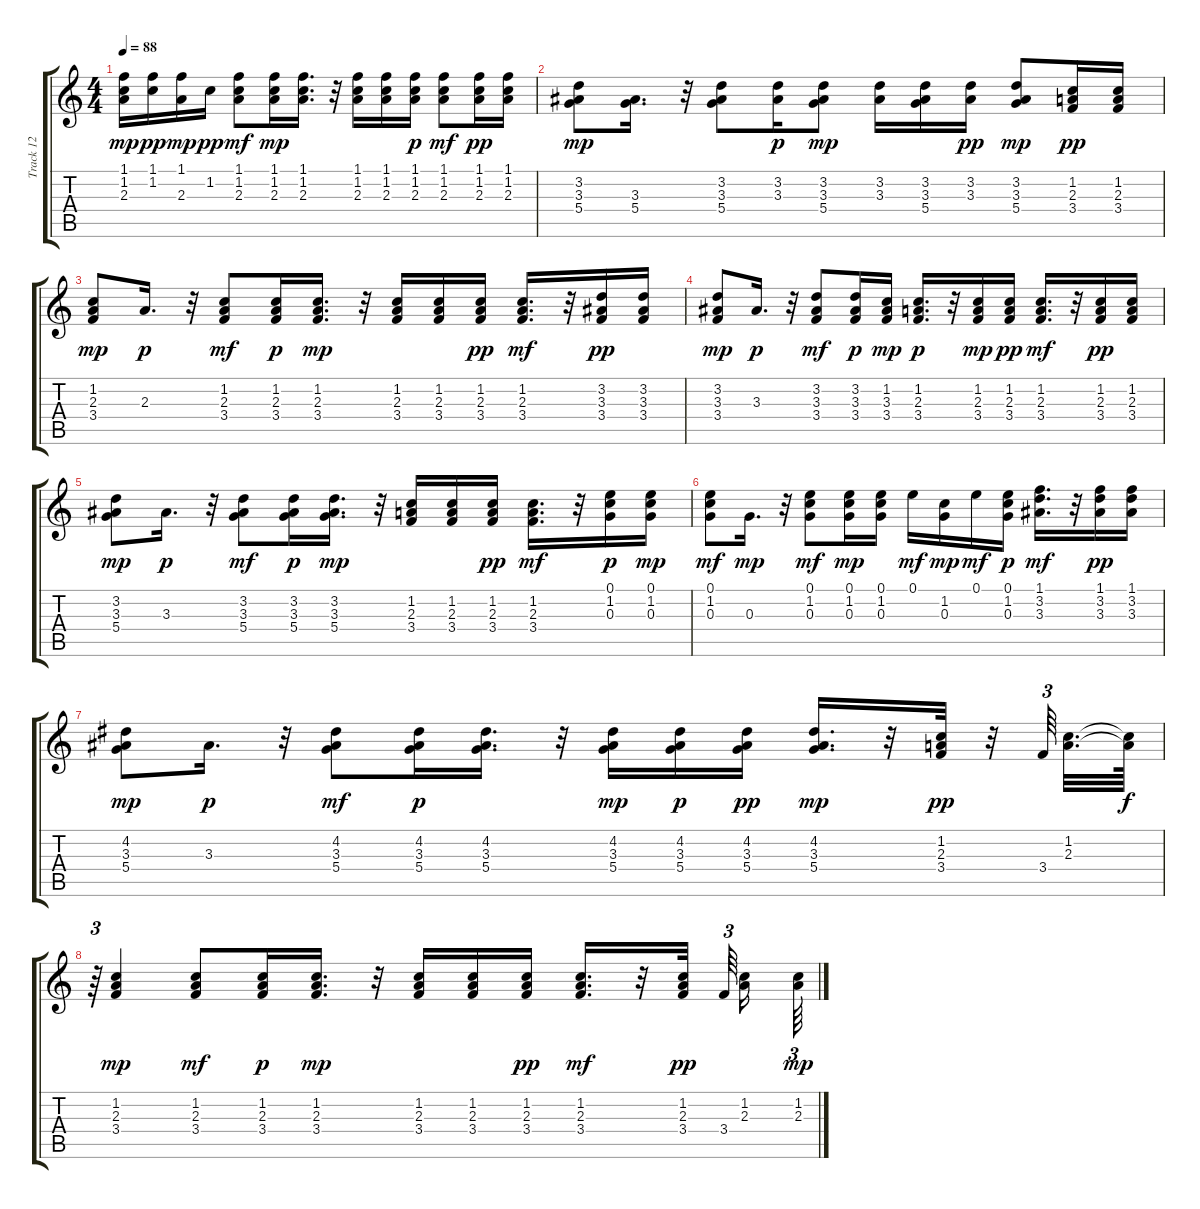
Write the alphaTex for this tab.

\track ("Track 12" "Track 12") {instrument acousticguitarsteel}
\staff {score tabs}
\tuning (E4 B3 G3 D3 A2 E2) {hide}
\ts (4 4)
\tempo 88
\clef g2
\ks c
(1.1 1.2 2.3).16{dy mp} (1.1 1.2).16{dy pp} (1.1 2.3).16{dy mp} 1.2.16{dy pp} (1.1 1.2 2.3).8{dy mf} (1.1 1.2 2.3).16{dy mp} (1.1 1.2 2.3).16{d} r.32 (1.1 1.2 2.3).16 (1.1 1.2 2.3).16 (1.1 1.2 2.3).16{dy p} (1.1 1.2 2.3).8{dy mf} (1.1 1.2 2.3).16{dy pp} (1.1 1.2 2.3).16 |
(3.2 3.3 5.4).8{dy mp} (3.3 5.4).16{d} r.32 (3.2 3.3 5.4).8 (3.2 3.3).16{dy p} (3.2 3.3 5.4).8{dy mp} (3.2 3.3).16 (3.2 3.3 5.4).16 (3.2 3.3).16{dy pp} (3.2 3.3 5.4).8{dy mp} (1.2 2.3 3.4).16{dy pp} (1.2 2.3 3.4).16 |
(1.2 2.3 3.4).8{dy mp} 2.3.16{d dy p} r.32 (1.2 2.3 3.4).8{dy mf} (1.2 2.3 3.4).16{dy p} (1.2 2.3 3.4).16{d dy mp} r.32 (1.2 2.3 3.4).16 (1.2 2.3 3.4).16 (1.2 2.3 3.4).16{dy pp} (1.2 2.3 3.4).16{d dy mf} r.32 (3.2 3.3 3.4).16{dy pp} (3.2 3.3 3.4).16 |
(3.2 3.3 3.4).8{dy mp} 3.3.16{d dy p} r.32 (3.2 3.3 3.4).8{dy mf} (3.2 3.3 3.4).16{dy p} (1.2 3.3 3.4).16{dy mp} (1.2 2.3 3.4).16{d dy p} r.32 (1.2 2.3 3.4).16{dy mp} (1.2 2.3 3.4).16{dy pp} (1.2 2.3 3.4).16{d dy mf} r.32 (1.2 2.3 3.4).16{dy pp} (1.2 2.3 3.4).16 |
(3.2 3.3 5.4).8{dy mp} 3.3.16{d dy p} r.32 (3.2 3.3 5.4).8{dy mf} (3.2 3.3 5.4).16{dy p} (3.2 3.3 5.4).16{d dy mp} r.32 (1.2 2.3 3.4).16 (1.2 2.3 3.4).16 (1.2 2.3 3.4).16{dy pp} (1.2 2.3 3.4).16{d dy mf} r.32 (0.1 1.2 0.3).16{dy p} (0.1 1.2 0.3).16{dy mp} |
(0.1 1.2 0.3).8{dy mf} 0.3.16{d dy mp} r.32 (0.1 1.2 0.3).8{dy mf} (0.1 1.2 0.3).16{dy mp} (0.1 1.2 0.3).16 0.1.16{dy mf} (1.2 0.3).16{dy mp} 0.1.16{dy mf} (0.1 1.2 0.3).16{dy p} (1.1 3.2 3.3).16{d dy mf} r.32 (1.1 3.2 3.3).16{dy pp} (1.1 3.2 3.3).16 |
(4.2 3.3 5.4).8{dy mp} 3.3.16{d dy p} r.32 (4.2 3.3 5.4).8{dy mf} (4.2 3.3 5.4).16{dy p} (4.2 3.3 5.4).16{d} r.32 (4.2 3.3 5.4).16{dy mp} (4.2 3.3 5.4).16{dy p} (4.2 3.3 5.4).16{dy pp} (4.2 3.3 5.4).16{d dy mp} r.32 (1.2 2.3 3.4).32{dy pp} r.32 3.4.64{tu (3 2) beam splitsecondary} (1.2 2.3).32{d} (1.2{t} 2.3{t}).64{dy f} |
r.64{tu (3 2)} (1.2 2.3 3.4).4{dy mp} (1.2 2.3 3.4).8{dy mf} (1.2 2.3 3.4).16{dy p} (1.2 2.3 3.4).16{d dy mp} r.32 (1.2 2.3 3.4).16 (1.2 2.3 3.4).16 (1.2 2.3 3.4).16{dy pp} (1.2 2.3 3.4).16{d dy mf} r.32 (1.2 2.3 3.4).32{dy pp beam splitsecondary} 3.4.64{tu (3 2) beam splitsecondary} (1.2 2.3).16 (1.2 2.3).64{tu (3 2) dy mp}
